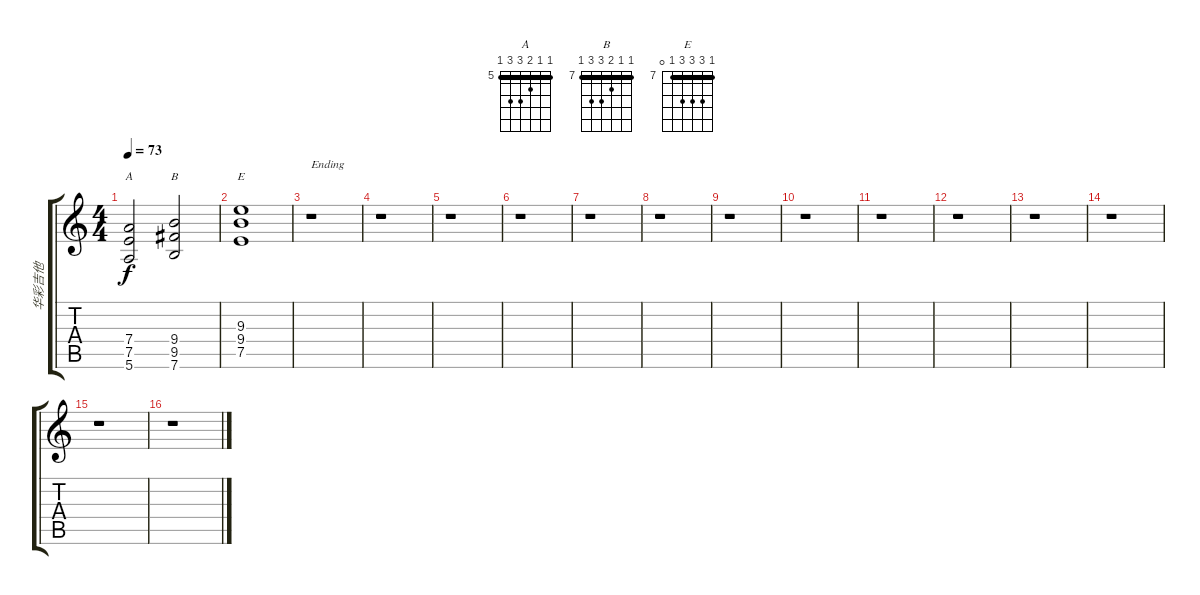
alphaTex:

\track ("华彩吉他" "华彩吉他") {instrument overdrivenguitar}
\staff {score tabs}
\tuning (E4 B3 G3 D3 A2 E2) {hide}
\chord ("A" 5 5 6 7 7 5) {firstfret 5 barre 5}
\chord ("B" 7 7 8 9 9 7) {firstfret 7 barre 7}
\chord ("E" 7 9 9 9 7 0) {firstfret 7 barre 7}
\ts (4 4)
\tempo 73
\clef g2
\ks c
(7.4 7.5 5.6).2{ch "A" dy f} (9.4 9.5 7.6).2{ch "B"} |
(9.3 9.4 7.5).1{ch "E"} |
r.1{txt "Ending"} |
r.1 |
r.1 |
r.1 |
r.1 |
r.1 |
r.1 |
r.1 |
r.1 |
r.1 |
r.1 |
r.1 |
r.1 |
r.1
